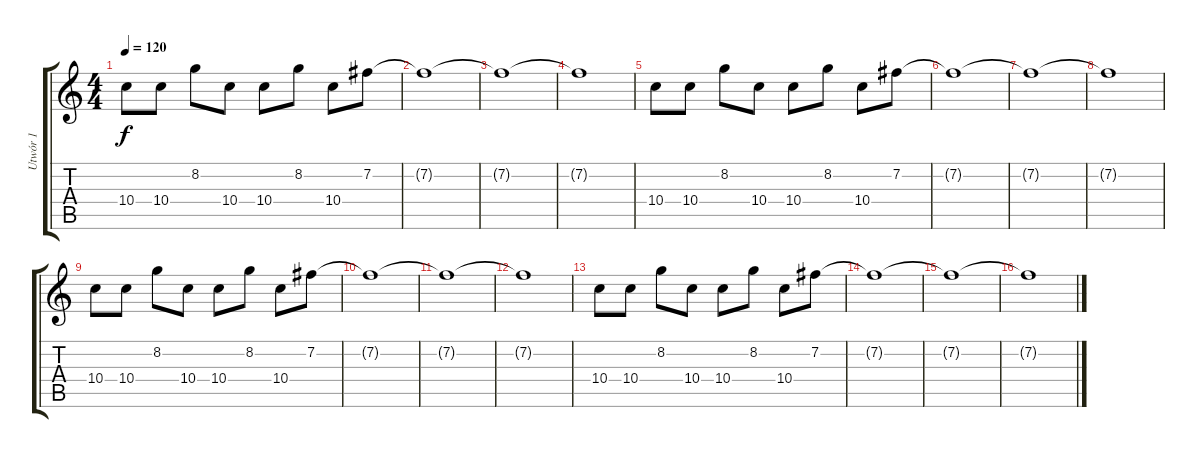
\track ("Utwór 1" "Utwór 1") {instrument electricguitarclean}
\staff {score tabs}
\tuning (E4 B3 G3 D3 A2 E2) {hide}
\ts (4 4)
\tempo 120
\clef g2
\ks c
10.4.8{dy f} 10.4.8 8.2.8 10.4.8 10.4.8 8.2.8 10.4.8 7.2.8 |
7.2{t}.1 |
7.2{t}.1 |
7.2{t}.1 |
10.4.8 10.4.8 8.2.8 10.4.8 10.4.8 8.2.8 10.4.8 7.2.8 |
7.2{t}.1 |
7.2{t}.1 |
7.2{t}.1 |
10.4.8 10.4.8 8.2.8 10.4.8 10.4.8 8.2.8 10.4.8 7.2.8 |
7.2{t}.1 |
7.2{t}.1 |
7.2{t}.1 |
10.4.8 10.4.8 8.2.8 10.4.8 10.4.8 8.2.8 10.4.8 7.2.8 |
7.2{t}.1 |
7.2{t}.1 |
7.2{t}.1
